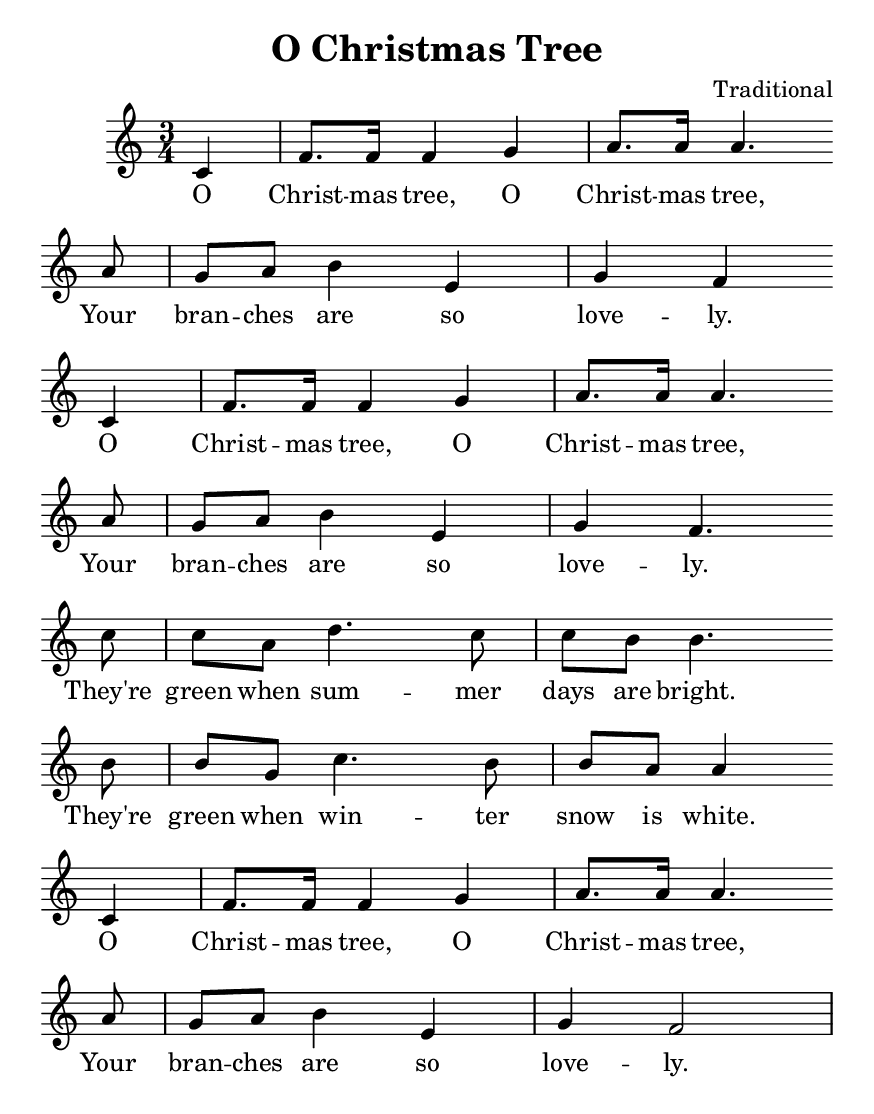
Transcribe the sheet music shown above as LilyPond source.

\version "2.14.2"
Notes = \transpose c c' {
    \key c \major
    \time 3/4
    \partial 4

    c4  | f8. f16 f4      g    | a8. a16 a4.  \bar "" \break
    a8  | g  a    b4      e    | g4      f    \bar "" \break
    c4  | f8. f16 f4      g    | a8. a16 a4.  \bar "" \break
    a8  | g  a    b4      e    | g4      f4.  \bar "" \break
    c'8 | c' a    d'4.     c'8 | c'8 b   b4.  \bar "" \break
    b8  | b  g    c'4.     b8  | b8  a   a4   \bar "" \break
    c4  | f8. f16 f4      g    | a8. a16 a4.  \bar "" \break
    a8  | g  a    b4      e    | g4      f2
}
English = \lyricmode {
    O Christ -- mas tree, O Christ -- mas tree,
    Your bran -- ches are so love -- ly.
    O Christ -- mas tree, O Christ -- mas tree,
    Your bran -- ches are so love -- ly.
    They're green when sum -- mer days are bright.
    They're green when win -- ter snow is white.
    O Christ -- mas tree, O Christ -- mas tree,
    Your bran -- ches are so love -- ly.
}
Katakana = \lyricmode {
    オ クリス -- マス ツリー オ クリス -- マス ツリー
    ユーア ブラン -- チェズ アー ソー ラヴ -- リー
    オ クリス -- マス ツリー オ クリス -- マス ツリー
    ユーア ブラン -- チェズ アー ソー ラヴ -- リー
    ゼーア グリーン ウェン サッ -- マー デイズ アー ブライト
    ゼーア グリーン ウェン ウィン -- ター スノー イズ ワイト
    オ クリス -- マス ツリー オ クリス -- マス ツリー
    ユーア ブラン -- チェズ アー ソー ラヴ -- リー
}


#(set-default-paper-size "a5")

\header {
  title = "O Christmas Tree"
  composer = "Traditional"
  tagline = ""
}

\score {
  \new ChoirStaff <<
    \new Staff <<
      \clef "treble"
      \new Voice = "Notes"  { \Notes }
      \new Lyrics \lyricsto "Notes" { \English   }
    >>
  >>
}
